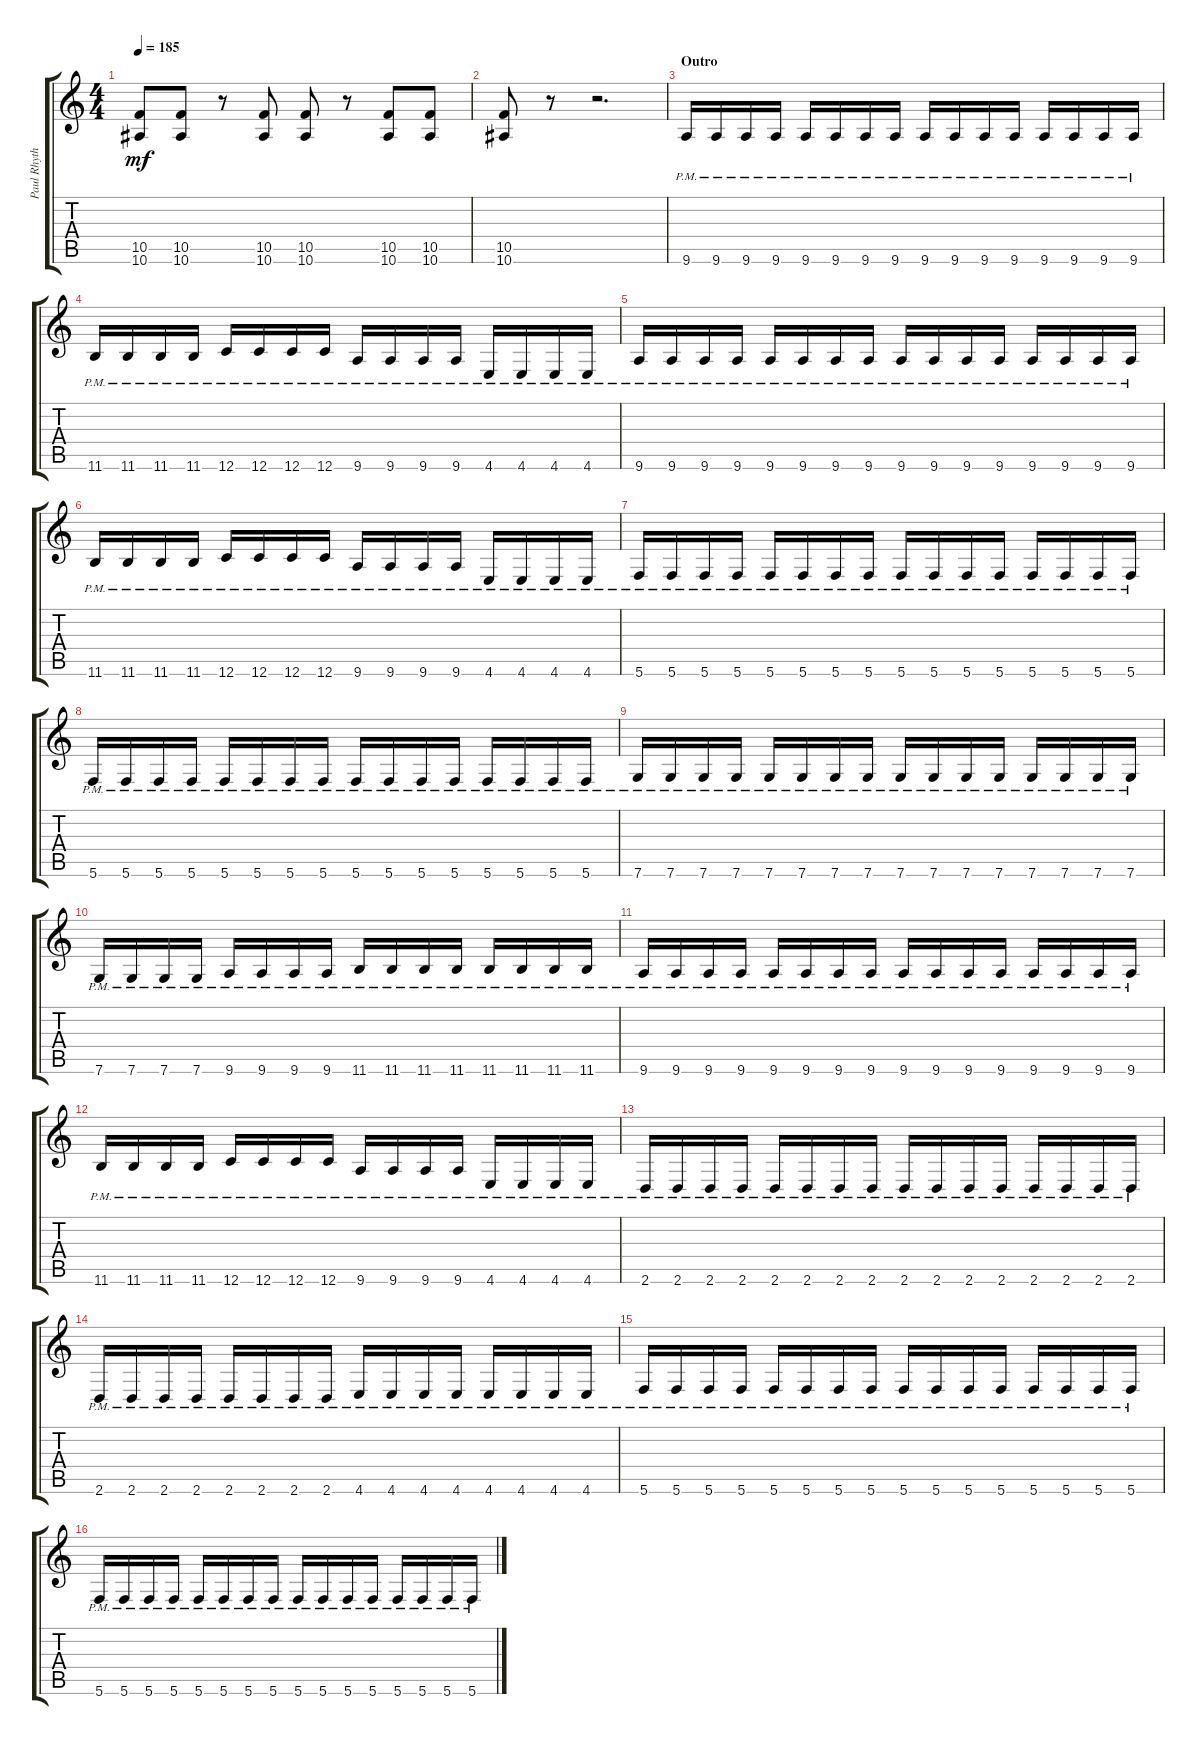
\track ("Paul Rhythm" "Paul Rhyth") {instrument distortionguitar}
\staff {score tabs}
\tuning (D4 A3 F3 C3 G2 C2) {hide}
\ts (4 4)
\tempo 185
\clef g2
\ks c
(10.5 10.6).8{dy mf} (10.5 10.6).8 r.8 (10.5 10.6).8 (10.5 10.6).8 r.8 (10.5 10.6).8 (10.5 10.6).8 |
(10.5 10.6).8 r.8 r.2{d} |
\section ("" "Outro")
9.6{pm}.16 9.6{pm}.16 9.6{pm}.16 9.6{pm}.16 9.6{pm}.16 9.6{pm}.16 9.6{pm}.16 9.6{pm}.16 9.6{pm}.16 9.6{pm}.16 9.6{pm}.16 9.6{pm}.16 9.6{pm}.16 9.6{pm}.16 9.6{pm}.16 9.6{pm}.16 |
11.6{pm}.16 11.6{pm}.16 11.6{pm}.16 11.6{pm}.16 12.6{pm}.16 12.6{pm}.16 12.6{pm}.16 12.6{pm}.16 9.6{pm}.16 9.6{pm}.16 9.6{pm}.16 9.6{pm}.16 4.6{pm}.16 4.6{pm}.16 4.6{pm}.16 4.6{pm}.16 |
9.6{pm}.16 9.6{pm}.16 9.6{pm}.16 9.6{pm}.16 9.6{pm}.16 9.6{pm}.16 9.6{pm}.16 9.6{pm}.16 9.6{pm}.16 9.6{pm}.16 9.6{pm}.16 9.6{pm}.16 9.6{pm}.16 9.6{pm}.16 9.6{pm}.16 9.6{pm}.16 |
11.6{pm}.16 11.6{pm}.16 11.6{pm}.16 11.6{pm}.16 12.6{pm}.16 12.6{pm}.16 12.6{pm}.16 12.6{pm}.16 9.6{pm}.16 9.6{pm}.16 9.6{pm}.16 9.6{pm}.16 4.6{pm}.16 4.6{pm}.16 4.6{pm}.16 4.6{pm}.16 |
5.6{pm}.16 5.6{pm}.16 5.6{pm}.16 5.6{pm}.16 5.6{pm}.16 5.6{pm}.16 5.6{pm}.16 5.6{pm}.16 5.6{pm}.16 5.6{pm}.16 5.6{pm}.16 5.6{pm}.16 5.6{pm}.16 5.6{pm}.16 5.6{pm}.16 5.6{pm}.16 |
5.6{pm}.16 5.6{pm}.16 5.6{pm}.16 5.6{pm}.16 5.6{pm}.16 5.6{pm}.16 5.6{pm}.16 5.6{pm}.16 5.6{pm}.16 5.6{pm}.16 5.6{pm}.16 5.6{pm}.16 5.6{pm}.16 5.6{pm}.16 5.6{pm}.16 5.6{pm}.16 |
7.6{pm}.16 7.6{pm}.16 7.6{pm}.16 7.6{pm}.16 7.6{pm}.16 7.6{pm}.16 7.6{pm}.16 7.6{pm}.16 7.6{pm}.16 7.6{pm}.16 7.6{pm}.16 7.6{pm}.16 7.6{pm}.16 7.6{pm}.16 7.6{pm}.16 7.6{pm}.16 |
7.6{pm}.16 7.6{pm}.16 7.6{pm}.16 7.6{pm}.16 9.6{pm}.16 9.6{pm}.16 9.6{pm}.16 9.6{pm}.16 11.6{pm}.16 11.6{pm}.16 11.6{pm}.16 11.6{pm}.16 11.6{pm}.16 11.6{pm}.16 11.6{pm}.16 11.6{pm}.16 |
9.6{pm}.16 9.6{pm}.16 9.6{pm}.16 9.6{pm}.16 9.6{pm}.16 9.6{pm}.16 9.6{pm}.16 9.6{pm}.16 9.6{pm}.16 9.6{pm}.16 9.6{pm}.16 9.6{pm}.16 9.6{pm}.16 9.6{pm}.16 9.6{pm}.16 9.6{pm}.16 |
11.6{pm}.16 11.6{pm}.16 11.6{pm}.16 11.6{pm}.16 12.6{pm}.16 12.6{pm}.16 12.6{pm}.16 12.6{pm}.16 9.6{pm}.16 9.6{pm}.16 9.6{pm}.16 9.6{pm}.16 4.6{pm}.16 4.6{pm}.16 4.6{pm}.16 4.6{pm}.16 |
2.6{pm}.16 2.6{pm}.16 2.6{pm}.16 2.6{pm}.16 2.6{pm}.16 2.6{pm}.16 2.6{pm}.16 2.6{pm}.16 2.6{pm}.16 2.6{pm}.16 2.6{pm}.16 2.6{pm}.16 2.6{pm}.16 2.6{pm}.16 2.6{pm}.16 2.6{pm}.16 |
2.6{pm}.16 2.6{pm}.16 2.6{pm}.16 2.6{pm}.16 2.6{pm}.16 2.6{pm}.16 2.6{pm}.16 2.6{pm}.16 4.6{pm}.16 4.6{pm}.16 4.6{pm}.16 4.6{pm}.16 4.6{pm}.16 4.6{pm}.16 4.6{pm}.16 4.6{pm}.16 |
5.6{pm}.16 5.6{pm}.16 5.6{pm}.16 5.6{pm}.16 5.6{pm}.16 5.6{pm}.16 5.6{pm}.16 5.6{pm}.16 5.6{pm}.16 5.6{pm}.16 5.6{pm}.16 5.6{pm}.16 5.6{pm}.16 5.6{pm}.16 5.6{pm}.16 5.6{pm}.16 |
5.6{pm}.16 5.6{pm}.16 5.6{pm}.16 5.6{pm}.16 5.6{pm}.16 5.6{pm}.16 5.6{pm}.16 5.6{pm}.16 5.6{pm}.16 5.6{pm}.16 5.6{pm}.16 5.6{pm}.16 5.6{pm}.16 5.6{pm}.16 5.6{pm}.16 5.6{pm}.16
